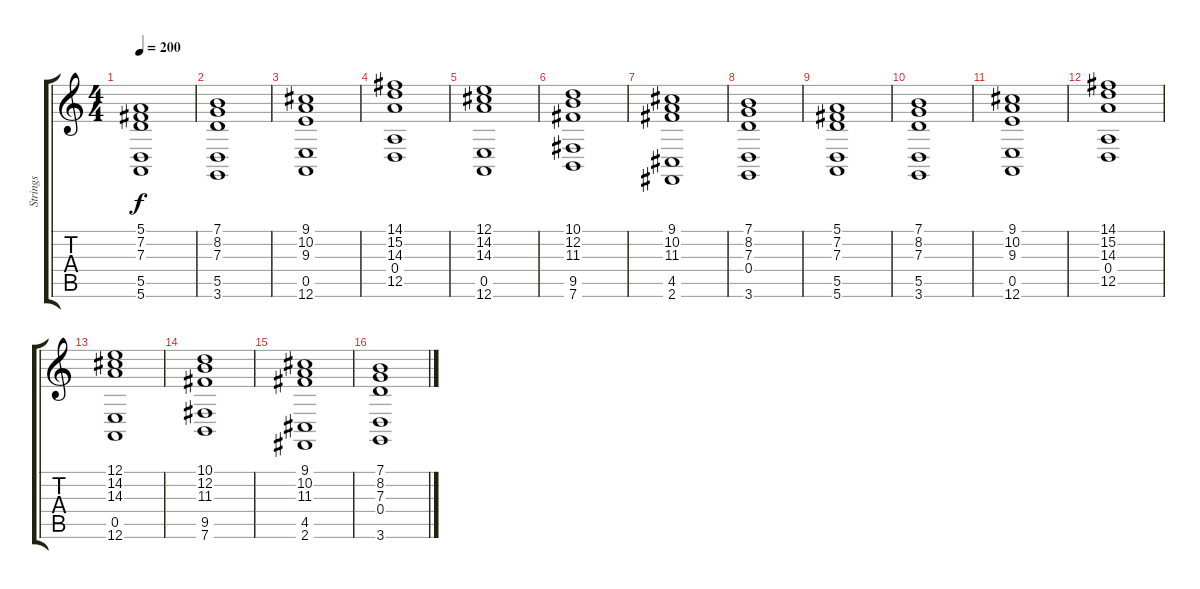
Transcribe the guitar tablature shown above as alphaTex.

\track ("Strings" "Strings") {instrument violin}
\staff {score tabs}
\tuning (E4 B3 G3 D3 A2 E2) {hide}
\ts (4 4)
\tempo 200
\clef g2
\ks c
(5.1 7.2 7.3 5.5 5.6).1{dy f} |
(7.1 8.2 7.3 5.5 3.6).1 |
(9.1 10.2 9.3 0.5 12.6).1 |
(14.1 15.2 14.3 0.4 12.5).1 |
(12.1 14.2 14.3 0.5 12.6).1 |
(10.1 12.2 11.3 9.5 7.6).1 |
(9.1 10.2 11.3 4.5 2.6).1 |
(7.1 8.2 7.3 0.4 3.6).1 |
(5.1 7.2 7.3 5.5 5.6).1 |
(7.1 8.2 7.3 5.5 3.6).1 |
(9.1 10.2 9.3 0.5 12.6).1 |
(14.1 15.2 14.3 0.4 12.5).1 |
(12.1 14.2 14.3 0.5 12.6).1 |
(10.1 12.2 11.3 9.5 7.6).1 |
(9.1 10.2 11.3 4.5 2.6).1 |
(7.1 8.2 7.3 0.4 3.6).1
